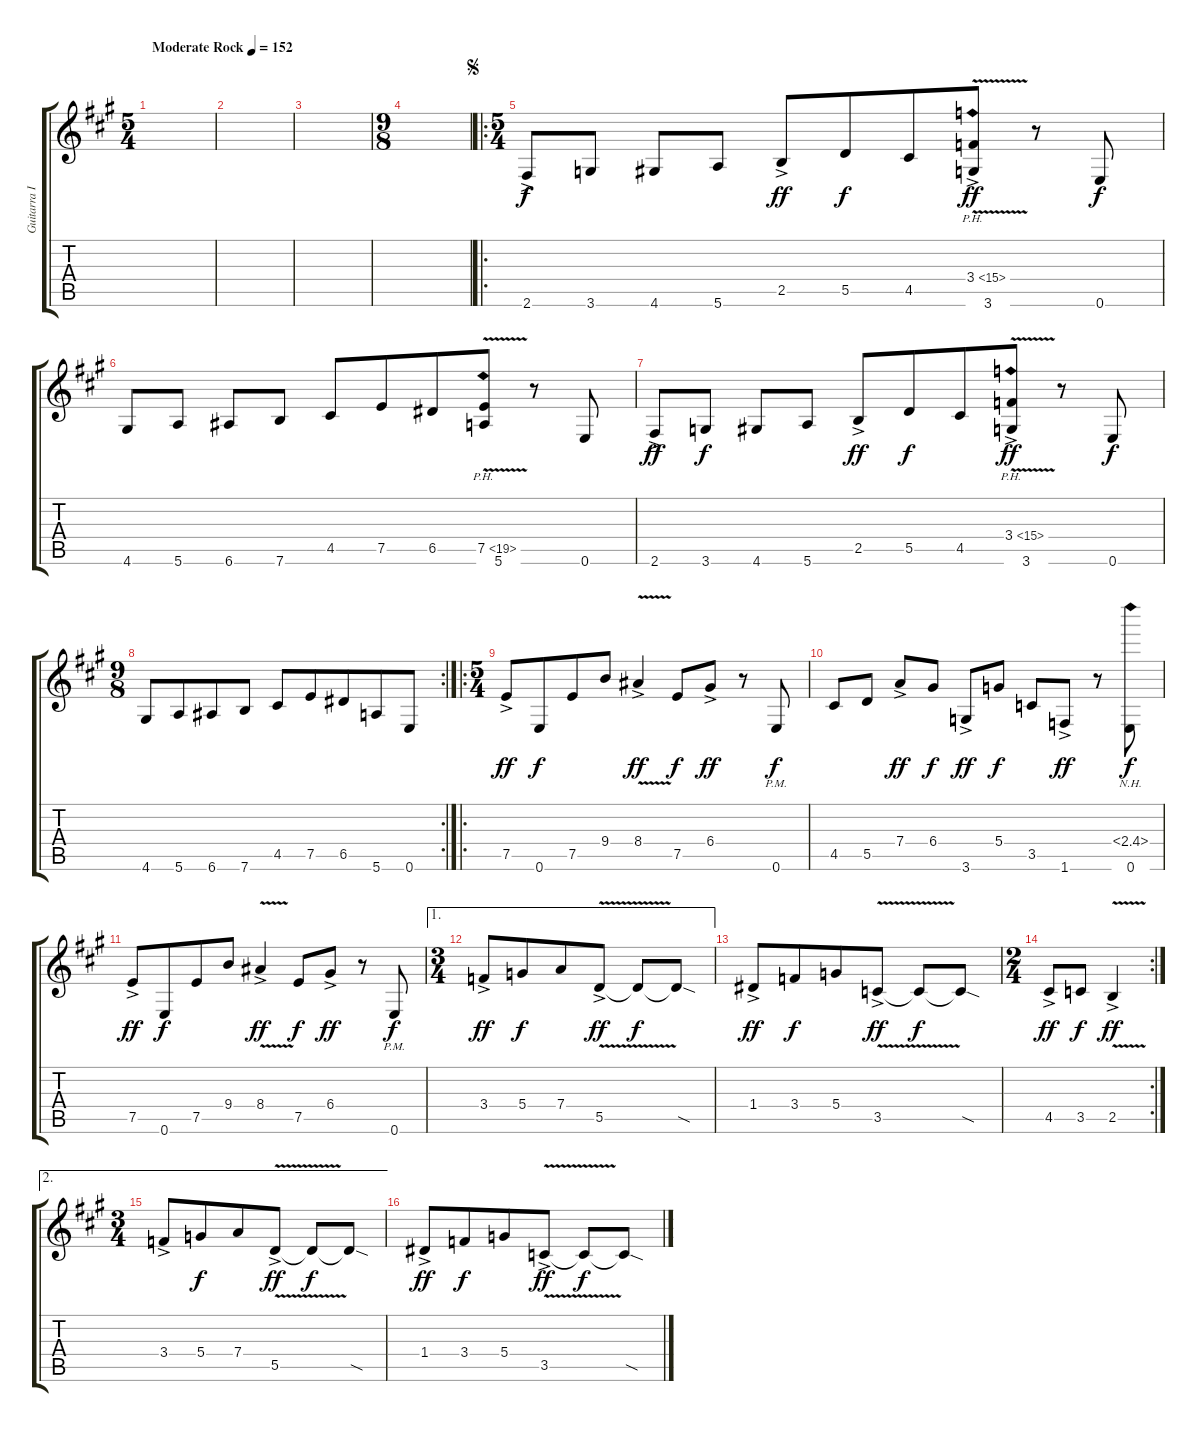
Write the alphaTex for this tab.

\track ("Guitarra I" "Guitarra I") {instrument distortionguitar}
\staff {score tabs}
\tuning (E4 B3 G3 D3 A2 E2) {hide}
\ts (5 4)
\tempo (152 "Moderate Rock")
\clef g2
\ks a
|
|
|
\ts (9 8)
|
\ro
\ts (5 4)
\jump segno
2.6{ac}.8 3.6.8{dy f} 4.6.8 5.6.8{beam split} 2.5{ac}.8{dy ff} 5.5.8{dy f beam merge} 4.5.8 (3.4{ph 12 v} 3.6{ac}).8{dy ff} r.8 0.6.8{dy f} |
4.6.8 5.6.8 6.6.8 7.6.8{beam split} 4.5.8 7.5.8{beam merge} 6.5.8 (7.5{ph 12 v} 5.6).8 r.8 0.6.8 |
2.6{ac}.8{dy ff} 3.6.8{dy f} 4.6.8 5.6.8{beam split} 2.5{ac}.8{dy ff} 5.5.8{dy f beam merge} 4.5.8 (3.4{ph 12 v} 3.6{ac}).8{dy ff} r.8 0.6.8{dy f} |
\rc 2
\ts (9 8)
4.6.8 5.6.8 6.6.8{beam merge} 7.6.8{beam split} 4.5.8 7.5.8{beam merge} 6.5.8 5.6.8 0.6.8 |
\ro
\ts (5 4)
7.5{ac}.8{dy ff} 0.6.8{dy f beam merge} 7.5.8 9.4.8 8.4{v ac}.4{dy ff} 7.5.8{dy f} 6.4{ac}.8{dy ff} r.8 0.6{pm}.8{dy f} |
4.5.8 5.5.8{beam split} 7.4{ac}.8{dy ff} 6.4.8{dy f} 3.6{ac}.8{dy ff} 5.4.8{dy f} 3.5.8 1.6{ac}.8{dy ff} r.8 (2.4{nh} 0.6).8{dy f} |
7.5{ac}.8{dy ff} 0.6.8{dy f beam merge} 7.5.8 9.4.8 8.4{v ac}.4{dy ff} 7.5.8{dy f} 6.4{ac}.8{dy ff} r.8 0.6{pm}.8{dy f} |
\ae 1
\ts (3 4)
3.4{ac}.8{dy ff} 5.4.8{dy f beam merge} 7.4.8 5.5{v ac}.8{dy ff} 5.5{t}.8{dy f} 5.5{sod t}.8 |
1.4{ac}.8{dy ff} 3.4.8{dy f beam merge} 5.4.8 3.5{v ac}.8{dy ff} 3.5{t}.8{dy f} 3.5{sod t}.8 |
\rc 2
\ts (2 4)
4.5{ac}.8{dy ff} 3.5.8{dy f} 2.5{v ac}.4{dy ff} |
\ae 2
\ts (3 4)
3.4{ac}.8 5.4.8{dy f beam merge} 7.4.8 5.5{v ac}.8{dy ff} 5.5{t}.8{dy f} 5.5{sod t}.8 |
1.4{ac}.8{dy ff} 3.4.8{dy f beam merge} 5.4.8 3.5{v ac}.8{dy ff} 3.5{t}.8{dy f} 3.5{sod t}.8
